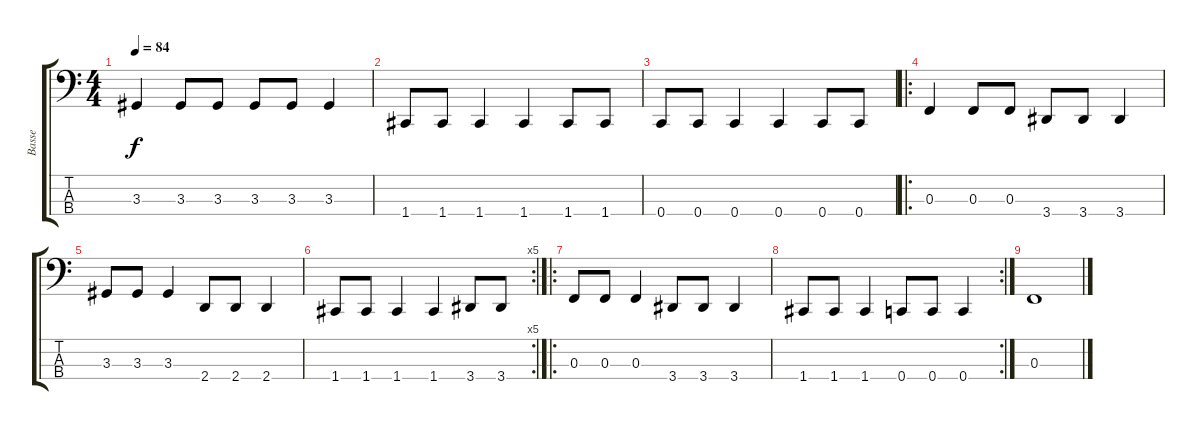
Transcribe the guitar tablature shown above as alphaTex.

\track ("Basse" "Basse") {instrument fretlessbass}
\staff {score tabs}
\tuning (Eb2 Bb1 F1 C1) {hide}
\ts (4 4)
\tempo 84
\clef f4
\ks c
3.3.4{dy f} 3.3.8 3.3.8 3.3.8 3.3.8 3.3.4 |
1.4.8 1.4.8 1.4.4 1.4.4 1.4.8 1.4.8 |
0.4.8 0.4.8 0.4.4 0.4.4 0.4.8 0.4.8 |
\ro
0.3.4 0.3.8 0.3.8 3.4.8 3.4.8 3.4.4 |
3.3.8 3.3.8 3.3.4 2.4.8 2.4.8 2.4.4 |
\rc 5
1.4.8 1.4.8 1.4.4 1.4.4 3.4.8 3.4.8 |
\ro
0.3.8 0.3.8 0.3.4 3.4.8 3.4.8 3.4.4 |
\rc 2
1.4.8 1.4.8 1.4.4 0.4.8 0.4.8 0.4.4 |
0.3.1
